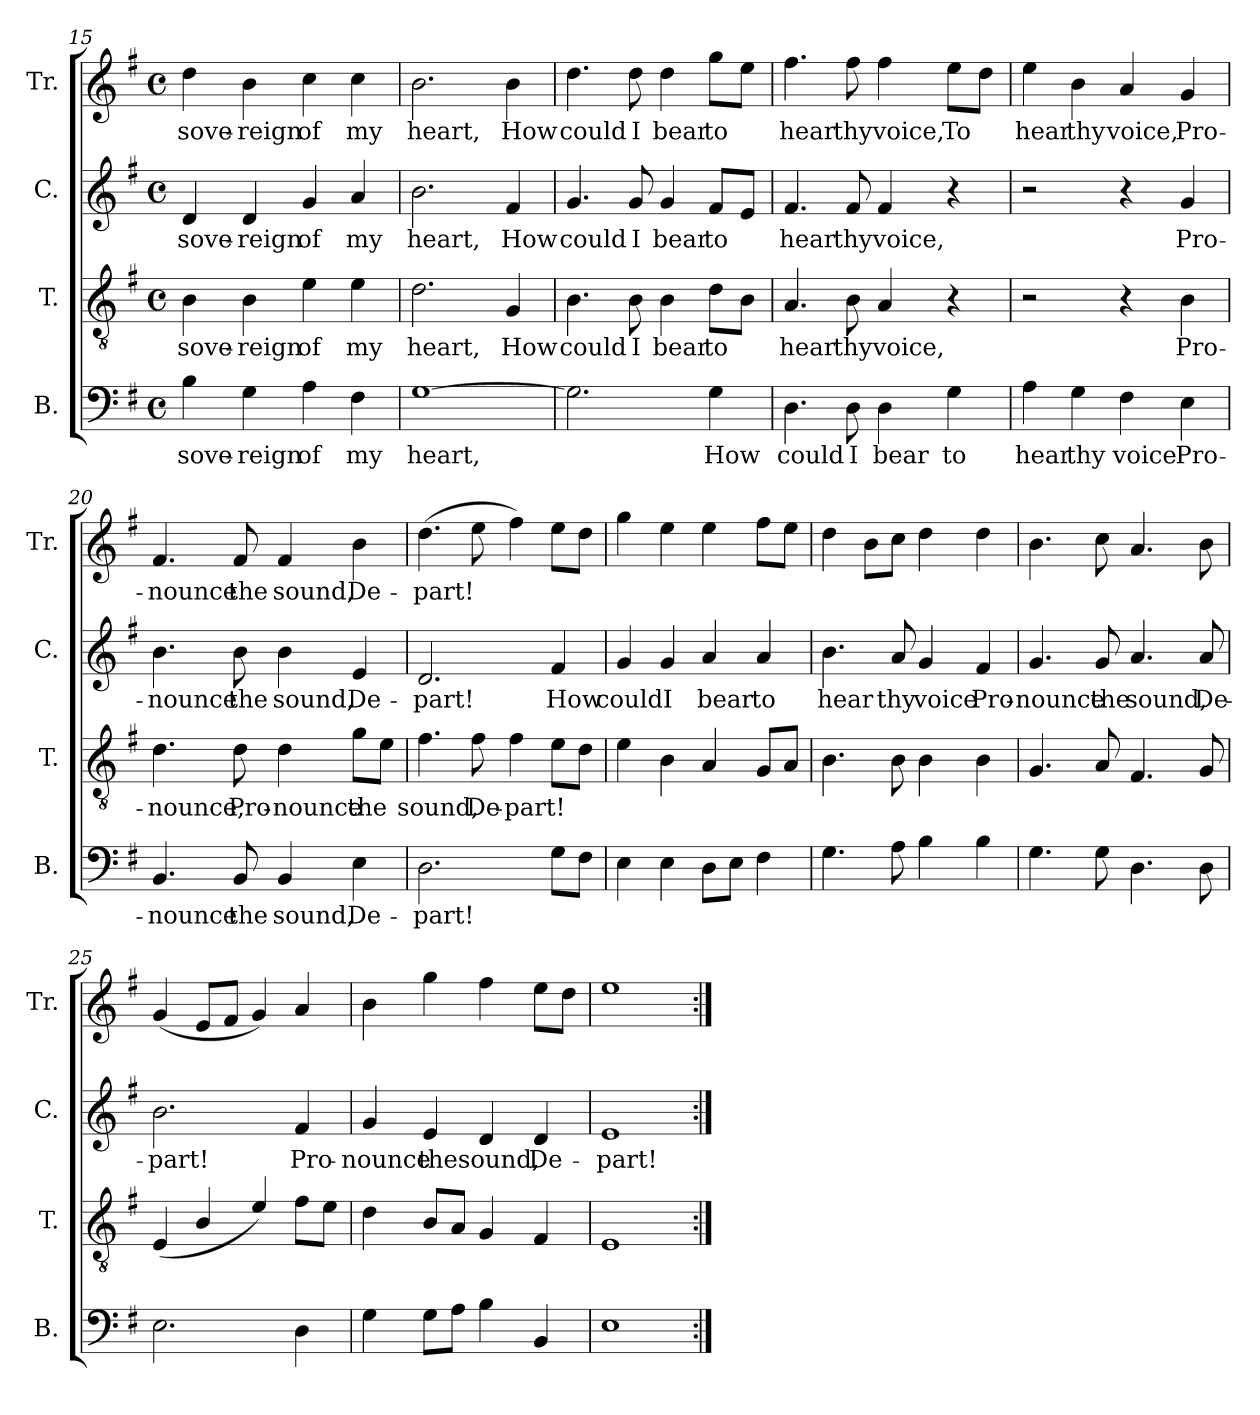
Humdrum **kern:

**kern	**text	**kern	**text	**kern	**text	**kern	**text
*part4	*part4	*part3	*part3	*part2	*part2	*part1	*part1
*staff4	*staff4	*staff3	*staff3	*staff2	*staff2	*staff1	*staff1
*I"B.	*	*I"T.	*	*I"C.	*	*I"Tr.	*
*I'B.	*	*I'T.	*	*I'C.	*	*I'Tr.	*
*clefF4	*	*clefGv2	*	*clefG2	*	*clefG2	*
*k[f#]	*	*k[f#]	*	*k[f#]	*	*k[f#]	*
*M4/4	*	*M4/4	*	*M4/4	*	*M4/4	*
*met(c)	*	*met(c)	*	*met(c)	*	*met(c)	*
=15	=15	=15	=15	=15	=15	=15	=15
!	!LO:LY:b	!	!LO:LY:b	!	!LO:LY:b	!	!LO:LY:b
4B!\	sove-	4B!\	sove-	4d!/	sove-	4dd!\	sove-
!	!LO:LY:b	!	!LO:LY:b	!	!LO:LY:b	!	!LO:LY:b
4G!\	-reign	4B!\	-reign	4d!/	-reign	4b!\	-reign
!	!LO:LY:b	!	!LO:LY:b	!	!LO:LY:b	!	!LO:LY:b
4A!\	of	4e!\	of	4g!/	of	4cc!\	of
!	!LO:LY:b	!	!LO:LY:b	!	!LO:LY:b	!	!LO:LY:b
4F#!\	my	4e!\	my	4a!/	my	4cc!\	my
=16	=16	=16	=16	=16	=16	=16	=16
!	!LO:LY:b	!	!LO:LY:b	!	!LO:LY:b	!	!LO:LY:b
[1G!	heart,	2.d!\	heart,	2.b!\	heart,	2.b!\	heart,
!	!	!	!LO:LY:b	!	!LO:LY:b	!	!LO:LY:b
.	.	4G!/	How	4f#!/	How	4b!\	How
=17	=17	=17	=17	=17	=17	=17	=17
!	!	!	!LO:LY:b	!	!LO:LY:b	!	!LO:LY:b
2.G!\]	.	4.B!\	could	4.g!/	could	4.dd!\	could
!	!	!	!LO:LY:b	!	!LO:LY:b	!	!LO:LY:b
.	.	8B!\	I	8g!/	I	8dd!\	I
!	!	!	!LO:LY:b	!	!LO:LY:b	!	!LO:LY:b
.	.	4B!\	bear	4g!/	bear	4dd!\	bear
!	!LO:LY:b	!	!LO:LY:b	!	!LO:LY:b	!	!LO:LY:b
4G!\	How	8d!\L	to	8f#!/L	to	8gg!\L	to
.	.	8B!\J	.	8e!/J	.	8ee!\J	.
=18	=18	=18	=18	=18	=18	=18	=18
!	!LO:LY:b	!	!LO:LY:b	!	!LO:LY:b	!	!LO:LY:b
4.D!\	could	4.A!/	hear	4.f#!/	hear	4.ff#!\	hear
!	!LO:LY:b	!	!LO:LY:b	!	!LO:LY:b	!	!LO:LY:b
8D!\	I	8B!\	thy	8f#!/	thy	8ff#!\	thy
!	!LO:LY:b	!	!LO:LY:b	!	!LO:LY:b	!	!LO:LY:b
4D!\	bear	4A!/	voice,	4f#!/	voice,	4ff#!\	voice,
!	!LO:LY:b	!	!	!	!	!	!LO:LY:b
4G!\	to	4r	.	4r	.	8ee!\L	To
.	.	.	.	.	.	8dd!\J	.
=19	=19	=19	=19	=19	=19	=19	=19
!	!LO:LY:b	!	!	!	!	!	!LO:LY:b
4A!\	hear	2r	.	2r	.	4ee!\	hear
!	!LO:LY:b	!	!	!	!	!	!LO:LY:b
4G!\	thy	.	.	.	.	4b!\	thy
!	!LO:LY:b	!	!	!	!	!	!LO:LY:b
4F#!\	voice	4r	.	4r	.	4a!/	voice,
!	!LO:LY:b	!	!LO:LY:b	!	!LO:LY:b	!	!LO:LY:b
4E!\	Pro-	4B!\	Pro-	4g!/	Pro-	4g!/	Pro-
!!LO:LB:g=z
=20	=20	=20	=20	=20	=20	=20	=20
!	!LO:LY:b	!	!LO:LY:b	!	!LO:LY:b	!	!LO:LY:b
4.BB!/	-nounce	4.d!\	-nounce,	4.b!\	-nounce	4.f#!/	-nounce
!	!LO:LY:b	!	!LO:LY:b	!	!LO:LY:b	!	!LO:LY:b
8BB!/	the	8d!\	Pro-	8b!\	the	8f#!/	the
!	!LO:LY:b	!	!LO:LY:b	!	!LO:LY:b	!	!LO:LY:b
4BB!/	sound,	4d!\	-nounce	4b!\	sound,	4f#!/	sound,
!	!LO:LY:b	!	!LO:LY:b	!	!LO:LY:b	!	!LO:LY:b
4E!\	De-	8g!\L	the	4e!/	De-	4b!\	De-
.	.	8e!\J	.	.	.	.	.
=21	=21	=21	=21	=21	=21	=21	=21
!	!LO:LY:b	!	!LO:LY:b	!	!LO:LY:b	!	!LO:LY:b
2.D!\	-part!	4.f#!\	sound,	2.d!/	-part!	(>4.dd!\	-part!
!	!	!	!LO:LY:b	!	!	!	!
.	.	8f#!\	De-	.	.	8ee!\	.
!	!	!	!LO:LY:b	!	!	!	!
.	.	4f#!\	-part!	.	.	4ff#!\)	.
!	!	!	!	!	!LO:LY:b	!	!
8G!\L	.	8e!\L	.	4f#!/	How	8ee!\L	.
8F#!\J	.	8d!\J	.	.	.	8dd!\J	.
=22	=22	=22	=22	=22	=22	=22	=22
!	!	!	!	!	!LO:LY:b	!	!
4E!\	.	4e!\	.	4g!/	could	4gg!\	.
!	!	!	!	!	!LO:LY:b	!	!
4E!\	.	4B!\	.	4g!/	I	4ee!\	.
!	!	!	!	!	!LO:LY:b	!	!
8D!\L	.	4A!/	.	4a!/	bear	4ee!\	.
8E!\J	.	.	.	.	.	.	.
!	!	!	!	!	!LO:LY:b	!	!
4F#!\	.	8G!/L	.	4a!/	to	8ff#!\L	.
.	.	8A!/J	.	.	.	8ee!\J	.
=23	=23	=23	=23	=23	=23	=23	=23
!	!	!	!	!	!LO:LY:b	!	!
4.G!\	.	4.B!\	.	4.b!\	hear	4dd!\	.
.	.	.	.	.	.	8b!\L	.
!	!	!	!	!	!LO:LY:b	!	!
8A!\	.	8B!\	.	8a!/	thy	8cc!\J	.
!	!	!	!	!	!LO:LY:b	!	!
4B!\	.	4B!\	.	4g!/	voice	4dd!\	.
!	!	!	!	!	!LO:LY:b	!	!
4B!\	.	4B!\	.	4f#!/	Pro-	4dd!\	.
=24	=24	=24	=24	=24	=24	=24	=24
!	!	!	!	!	!LO:LY:b	!	!
4.G!\	.	4.G!/	.	4.g!/	-nounce	4.b!\	.
!	!	!	!	!	!LO:LY:b	!	!
8G!\	.	8A!/	.	8g!/	the	8cc!\	.
!	!	!	!	!	!LO:LY:b	!	!
4.D!\	.	4.F#!/	.	4.a!/	sound,	4.a!/	.
!	!	!	!	!	!LO:LY:b	!	!
8D!\	.	8G!/	.	8a!/	De-	8b!\	.
=25	=25	=25	=25	=25	=25	=25	=25
!	!	!	!	!	!LO:LY:b	!	!
2.E!\	.	(<4E!/	.	2.b!\	-part!	(<4g!/	.
.	.	4B!/	.	.	.	8e!/L	.
.	.	.	.	.	.	8f#!/J	.
.	.	4e!/)	.	.	.	4g!/)	.
!	!	!	!	!	!LO:LY:b	!	!
4D!\	.	8f#!\L	.	4f#!/	Pro-	4a!/	.
.	.	8e!\J	.	.	.	.	.
=26	=26	=26	=26	=26	=26	=26	=26
!	!	!	!	!	!LO:LY:b	!	!
4G!\	.	4d!\	.	4g!/	-nounce	4b!\	.
!	!	!	!	!	!LO:LY:b	!	!
8G!\L	.	8B!/L	.	4e!/	the	4gg!\	.
8A!\J	.	8A!/J	.	.	.	.	.
!	!	!	!	!	!LO:LY:b	!	!
4B!\	.	4G!/	.	4d!/	sound,	4ff#!\	.
!	!	!	!	!	!LO:LY:b	!	!
4BB!/	.	4F#!/	.	4d!/	De-	8ee!\L	.
.	.	.	.	.	.	8dd!\J	.
=27	=27	=27	=27	=27	=27	=27	=27
!	!	!	!	!	!LO:LY:b	!	!
1E!	.	1E!	.	1e!	-part!	1ee!	.
=:|!	=:|!	=:|!	=:|!	=:|!	=:|!	=:|!	=:|!
*-	*-	*-	*-	*-	*-	*-	*-
